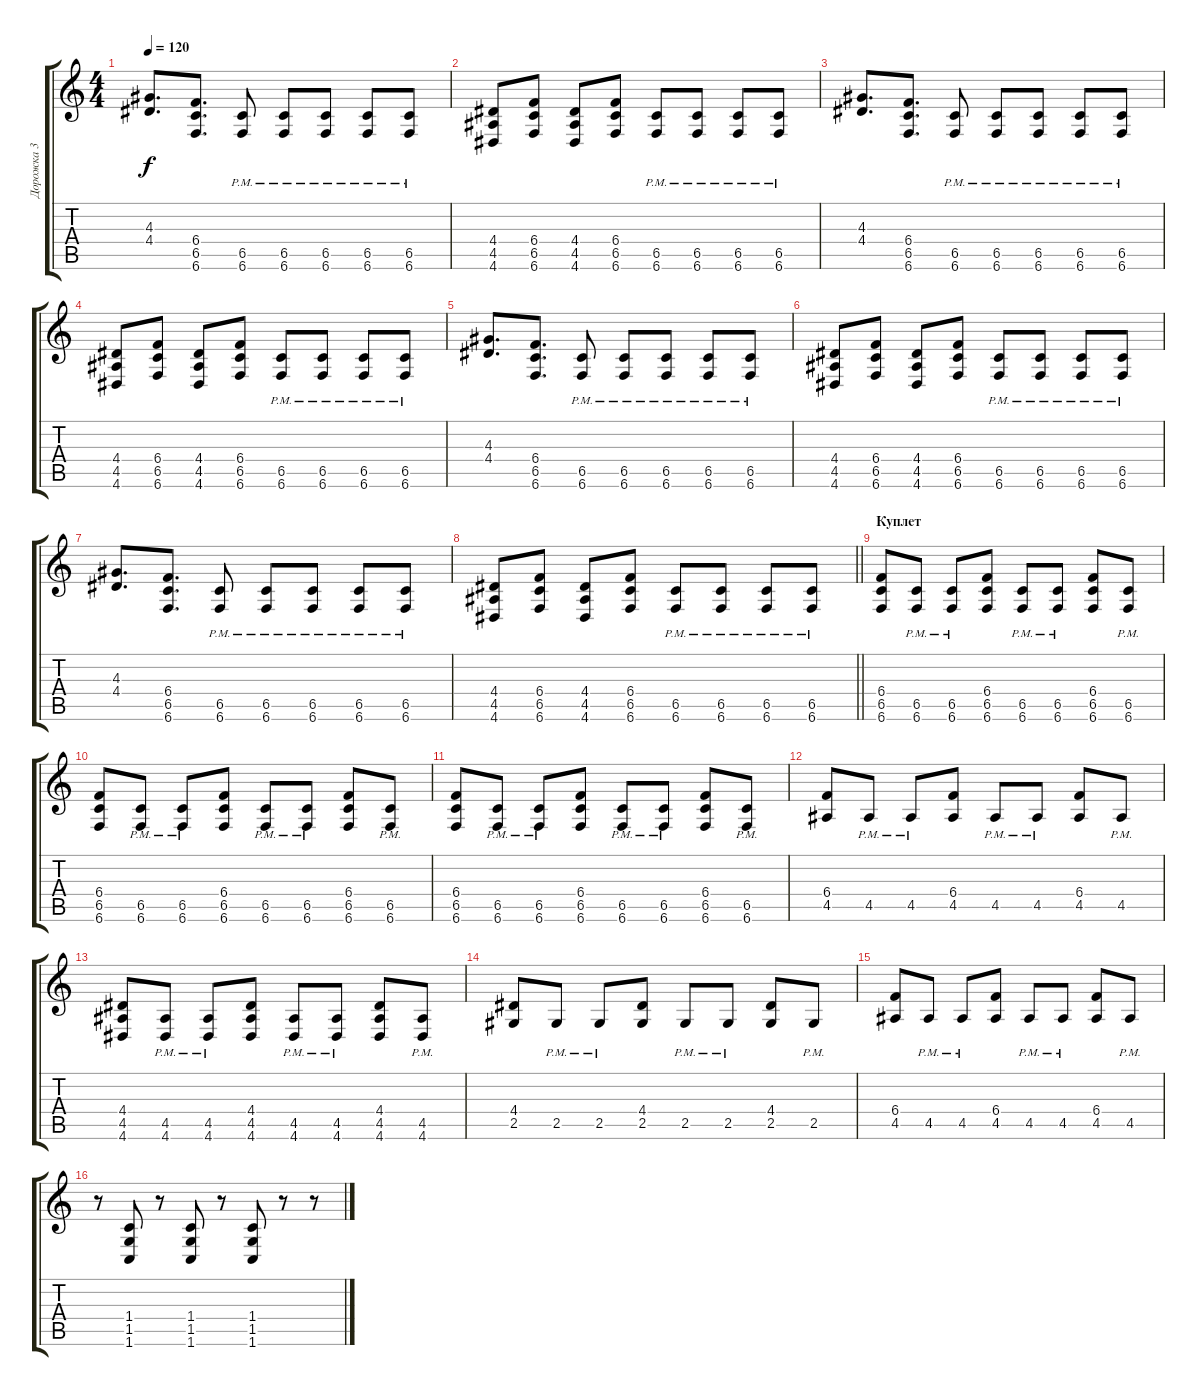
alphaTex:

\track ("Дорожка 3" "Дорожка 3") {instrument distortionguitar}
\staff {score tabs}
\tuning (Db4 Ab3 E3 B2 Gb2 B1) {hide}
\ts (4 4)
\tempo 120
\clef g2
\ks c
(4.3 4.4).8{d dy f} (6.4 6.5 6.6).8{d} (6.5{pm} 6.6{pm}).8 (6.5{pm} 6.6{pm}).8 (6.5{pm} 6.6{pm}).8 (6.5{pm} 6.6{pm}).8 (6.5{pm} 6.6{pm}).8 |
(4.4 4.5 4.6).8 (6.4 6.5 6.6).8 (4.4 4.5 4.6).8 (6.4 6.5 6.6).8 (6.5{pm} 6.6{pm}).8 (6.5{pm} 6.6{pm}).8 (6.5{pm} 6.6{pm}).8 (6.5{pm} 6.6{pm}).8 |
(4.3 4.4).8{d} (6.4 6.5 6.6).8{d} (6.5{pm} 6.6{pm}).8 (6.5{pm} 6.6{pm}).8 (6.5{pm} 6.6{pm}).8 (6.5{pm} 6.6{pm}).8 (6.5{pm} 6.6{pm}).8 |
(4.4 4.5 4.6).8 (6.4 6.5 6.6).8 (4.4 4.5 4.6).8 (6.4 6.5 6.6).8 (6.5{pm} 6.6{pm}).8 (6.5{pm} 6.6{pm}).8 (6.5{pm} 6.6{pm}).8 (6.5{pm} 6.6{pm}).8 |
(4.3 4.4).8{d} (6.4 6.5 6.6).8{d} (6.5{pm} 6.6{pm}).8 (6.5{pm} 6.6{pm}).8 (6.5{pm} 6.6{pm}).8 (6.5{pm} 6.6{pm}).8 (6.5{pm} 6.6{pm}).8 |
(4.4 4.5 4.6).8 (6.4 6.5 6.6).8 (4.4 4.5 4.6).8 (6.4 6.5 6.6).8 (6.5{pm} 6.6{pm}).8 (6.5{pm} 6.6{pm}).8 (6.5{pm} 6.6{pm}).8 (6.5{pm} 6.6{pm}).8 |
(4.3 4.4).8{d} (6.4 6.5 6.6).8{d} (6.5{pm} 6.6{pm}).8 (6.5{pm} 6.6{pm}).8 (6.5{pm} 6.6{pm}).8 (6.5{pm} 6.6{pm}).8 (6.5{pm} 6.6{pm}).8 |
\barLineRight lightlight
(4.4 4.5 4.6).8 (6.4 6.5 6.6).8 (4.4 4.5 4.6).8 (6.4 6.5 6.6).8 (6.5{pm} 6.6{pm}).8 (6.5{pm} 6.6{pm}).8 (6.5{pm} 6.6{pm}).8 (6.5{pm} 6.6{pm}).8 |
\section ("" "Куплет ")
(6.4 6.5 6.6).8 (6.5{pm} 6.6{pm}).8 (6.5{pm} 6.6{pm}).8 (6.4 6.5 6.6).8 (6.5{pm} 6.6{pm}).8 (6.5{pm} 6.6{pm}).8 (6.4 6.5 6.6).8 (6.5{pm} 6.6{pm}).8 |
(6.4 6.5 6.6).8 (6.5{pm} 6.6{pm}).8 (6.5{pm} 6.6{pm}).8 (6.4 6.5 6.6).8 (6.5{pm} 6.6{pm}).8 (6.5{pm} 6.6{pm}).8 (6.4 6.5 6.6).8 (6.5{pm} 6.6{pm}).8 |
(6.4 6.5 6.6).8 (6.5{pm} 6.6{pm}).8 (6.5{pm} 6.6{pm}).8 (6.4 6.5 6.6).8 (6.5{pm} 6.6{pm}).8 (6.5{pm} 6.6{pm}).8 (6.4 6.5 6.6).8 (6.5{pm} 6.6{pm}).8 |
(6.4 4.5).8 4.5{pm}.8 4.5{pm}.8 (6.4 4.5).8 4.5{pm}.8 4.5{pm}.8 (6.4 4.5).8 4.5{pm}.8 |
(4.4 4.5 4.6).8 (4.5{pm} 4.6{pm}).8 (4.5{pm} 4.6{pm}).8 (4.4 4.5 4.6).8 (4.5{pm} 4.6{pm}).8 (4.5{pm} 4.6{pm}).8 (4.4 4.5 4.6).8 (4.5{pm} 4.6{pm}).8 |
(4.4 2.5).8 2.5{pm}.8 2.5{pm}.8 (4.4 2.5).8 2.5{pm}.8 2.5{pm}.8 (4.4 2.5).8 2.5{pm}.8 |
(6.4 4.5).8 4.5{pm}.8 4.5{pm}.8 (6.4 4.5).8 4.5{pm}.8 4.5{pm}.8 (6.4 4.5).8 4.5{pm}.8 |
r.8 (1.4 1.5 1.6).8 r.8 (1.4 1.5 1.6).8 r.8 (1.4 1.5 1.6).8 r.8 r.8
